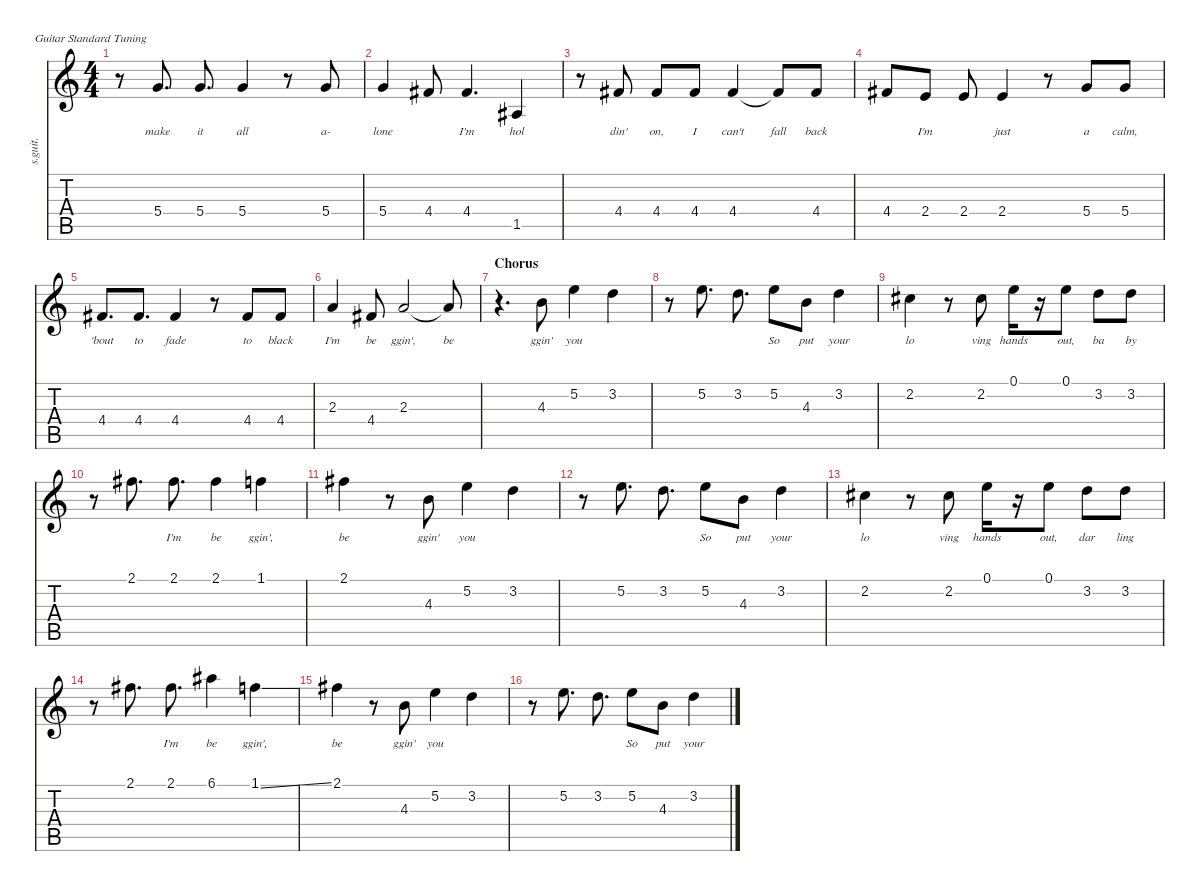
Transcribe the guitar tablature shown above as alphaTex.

\defaultSystemsLayout 4
\hideDynamics
\bracketExtendMode nobrackets
\track ("Damiano David (Vocals)" "s.guit.") {instrument tenorsax}
\staff {score tabs}
\tuning (E4 B3 G3 D3 A2 E2)
\displaytranspose 12
\ts (4 4)
\tempo (134 hide)
\clef g2
\ks c
r.8{dy ff} 5.4.8{d lyrics (0 "make") lyrics (1 "") lyrics (2 "") lyrics (3 "") lyrics (4 "")} 5.4.8{d lyrics (0 "it") lyrics (1 "") lyrics (2 "") lyrics (3 "") lyrics (4 "")} 5.4.4{lyrics (0 "all") lyrics (1 "") lyrics (2 "") lyrics (3 "") lyrics (4 "")} r.8 5.4.8{lyrics (0 "a-") lyrics (1 "") lyrics (2 "") lyrics (3 "") lyrics (4 "")} |
5.4.4{lyrics (0 "lone") lyrics (1 "") lyrics (2 "") lyrics (3 "") lyrics (4 "")} 4.4{acc #}.8{lyrics (0 "") lyrics (1 "") lyrics (2 "") lyrics (3 "") lyrics (4 "")} 4.4{acc #}.4{d lyrics (0 "I'm") lyrics (1 "") lyrics (2 "") lyrics (3 "") lyrics (4 "")} 1.5{acc #}.4{lyrics (0 "hol") lyrics (1 "") lyrics (2 "") lyrics (3 "") lyrics (4 "")} |
r.8 4.4{acc #}.8{lyrics (0 "din'") lyrics (1 "") lyrics (2 "") lyrics (3 "") lyrics (4 "")} 4.4{acc #}.8{lyrics (0 "on,") lyrics (1 "") lyrics (2 "") lyrics (3 "") lyrics (4 "")} 4.4{acc #}.8{lyrics (0 "I") lyrics (1 "") lyrics (2 "") lyrics (3 "") lyrics (4 "")} 4.4{acc #}.4{lyrics (0 "can't") lyrics (1 "") lyrics (2 "") lyrics (3 "") lyrics (4 "")} 4.4{t acc #}.8{lyrics (0 "fall") lyrics (1 "") lyrics (2 "") lyrics (3 "") lyrics (4 "")} 4.4{acc #}.8{lyrics (0 "back") lyrics (1 "") lyrics (2 "") lyrics (3 "") lyrics (4 "")} |
4.4{acc #}.8{lyrics (0 "") lyrics (1 "") lyrics (2 "") lyrics (3 "") lyrics (4 "")} 2.4.8{lyrics (0 "I'm") lyrics (1 "") lyrics (2 "") lyrics (3 "") lyrics (4 "")} 2.4.8{lyrics (0 "") lyrics (1 "") lyrics (2 "") lyrics (3 "") lyrics (4 "")} 2.4.4{lyrics (0 "just") lyrics (1 "") lyrics (2 "") lyrics (3 "") lyrics (4 "")} r.8 5.4.8{lyrics (0 "a") lyrics (1 "") lyrics (2 "") lyrics (3 "") lyrics (4 "")} 5.4.8{lyrics (0 "calm,") lyrics (1 "") lyrics (2 "") lyrics (3 "") lyrics (4 "")} |
4.4{acc #}.8{d lyrics (0 "'bout") lyrics (1 "") lyrics (2 "") lyrics (3 "") lyrics (4 "")} 4.4{acc #}.8{d lyrics (0 "to") lyrics (1 "") lyrics (2 "") lyrics (3 "") lyrics (4 "")} 4.4{acc #}.4{lyrics (0 "fade") lyrics (1 "") lyrics (2 "") lyrics (3 "") lyrics (4 "")} r.8 4.4{acc #}.8{lyrics (0 "to") lyrics (1 "") lyrics (2 "") lyrics (3 "") lyrics (4 "")} 4.4{acc #}.8{lyrics (0 "black") lyrics (1 "") lyrics (2 "") lyrics (3 "") lyrics (4 "")} |
2.3.4{lyrics (0 "I'm") lyrics (1 "") lyrics (2 "") lyrics (3 "") lyrics (4 "")} 4.4{acc #}.8{lyrics (0 "be") lyrics (1 "") lyrics (2 "") lyrics (3 "") lyrics (4 "")} 2.3.2{lyrics (0 "ggin',") lyrics (1 "") lyrics (2 "") lyrics (3 "") lyrics (4 "")} 2.3{t}.8{lyrics (0 "be") lyrics (1 "") lyrics (2 "") lyrics (3 "") lyrics (4 "")} |
\section ("" "Chorus")
r.4{d} 4.3.8{lyrics (0 "ggin'") lyrics (1 "") lyrics (2 "") lyrics (3 "") lyrics (4 "")} 5.2.4{lyrics (0 "you") lyrics (1 "") lyrics (2 "") lyrics (3 "") lyrics (4 "")} 3.2.4{lyrics (0 "") lyrics (1 "") lyrics (2 "") lyrics (3 "") lyrics (4 "")} |
r.8 5.2.8{d lyrics (0 "") lyrics (1 "") lyrics (2 "") lyrics (3 "") lyrics (4 "")} 3.2.8{d lyrics (0 "") lyrics (1 "") lyrics (2 "") lyrics (3 "") lyrics (4 "")} 5.2.8{lyrics (0 "So") lyrics (1 "") lyrics (2 "") lyrics (3 "") lyrics (4 "")} 4.3.8{lyrics (0 "put") lyrics (1 "") lyrics (2 "") lyrics (3 "") lyrics (4 "")} 3.2.4{lyrics (0 "your") lyrics (1 "") lyrics (2 "") lyrics (3 "") lyrics (4 "")} |
2.2{acc #}.4{lyrics (0 "lo") lyrics (1 "") lyrics (2 "") lyrics (3 "") lyrics (4 "")} r.8 2.2{acc #}.8{lyrics (0 "ving") lyrics (1 "") lyrics (2 "") lyrics (3 "") lyrics (4 "")} 0.1.16{lyrics (0 "hands") lyrics (1 "") lyrics (2 "") lyrics (3 "") lyrics (4 "")} r.16 0.1.8{lyrics (0 "out,") lyrics (1 "") lyrics (2 "") lyrics (3 "") lyrics (4 "")} 3.2.8{lyrics (0 "ba") lyrics (1 "") lyrics (2 "") lyrics (3 "") lyrics (4 "")} 3.2.8{lyrics (0 "by") lyrics (1 "") lyrics (2 "") lyrics (3 "") lyrics (4 "")} |
r.8 2.1{acc #}.8{d lyrics (0 "") lyrics (1 "") lyrics (2 "") lyrics (3 "") lyrics (4 "")} 2.1{acc #}.8{d lyrics (0 "I'm") lyrics (1 "") lyrics (2 "") lyrics (3 "") lyrics (4 "")} 2.1{acc #}.4{lyrics (0 "be") lyrics (1 "") lyrics (2 "") lyrics (3 "") lyrics (4 "")} 1.1.4{lyrics (0 "ggin',") lyrics (1 "") lyrics (2 "") lyrics (3 "") lyrics (4 "")} |
2.1{acc #}.4{lyrics (0 "be") lyrics (1 "") lyrics (2 "") lyrics (3 "") lyrics (4 "")} r.8 4.3.8{lyrics (0 "ggin'") lyrics (1 "") lyrics (2 "") lyrics (3 "") lyrics (4 "")} 5.2.4{lyrics (0 "you") lyrics (1 "") lyrics (2 "") lyrics (3 "") lyrics (4 "")} 3.2.4{lyrics (0 "") lyrics (1 "") lyrics (2 "") lyrics (3 "") lyrics (4 "")} |
r.8 5.2.8{d lyrics (0 "") lyrics (1 "") lyrics (2 "") lyrics (3 "") lyrics (4 "")} 3.2.8{d lyrics (0 "") lyrics (1 "") lyrics (2 "") lyrics (3 "") lyrics (4 "")} 5.2.8{lyrics (0 "So") lyrics (1 "") lyrics (2 "") lyrics (3 "") lyrics (4 "")} 4.3.8{lyrics (0 "put") lyrics (1 "") lyrics (2 "") lyrics (3 "") lyrics (4 "")} 3.2.4{lyrics (0 "your") lyrics (1 "") lyrics (2 "") lyrics (3 "") lyrics (4 "")} |
2.2{acc #}.4{lyrics (0 "lo") lyrics (1 "") lyrics (2 "") lyrics (3 "") lyrics (4 "")} r.8 2.2{acc #}.8{lyrics (0 "ving") lyrics (1 "") lyrics (2 "") lyrics (3 "") lyrics (4 "")} 0.1.16{lyrics (0 "hands") lyrics (1 "") lyrics (2 "") lyrics (3 "") lyrics (4 "")} r.16 0.1.8{lyrics (0 "out,") lyrics (1 "") lyrics (2 "") lyrics (3 "") lyrics (4 "")} 3.2.8{lyrics (0 "dar") lyrics (1 "") lyrics (2 "") lyrics (3 "") lyrics (4 "")} 3.2.8{lyrics (0 "ling") lyrics (1 "") lyrics (2 "") lyrics (3 "") lyrics (4 "")} |
r.8 2.1{acc #}.8{d lyrics (0 "") lyrics (1 "") lyrics (2 "") lyrics (3 "") lyrics (4 "")} 2.1{acc #}.8{d lyrics (0 "I'm") lyrics (1 "") lyrics (2 "") lyrics (3 "") lyrics (4 "")} 6.1{acc #}.4{lyrics (0 "be") lyrics (1 "") lyrics (2 "") lyrics (3 "") lyrics (4 "")} 1.1{ss}.4{lyrics (0 "ggin',") lyrics (1 "") lyrics (2 "") lyrics (3 "") lyrics (4 "")} |
2.1{acc #}.4{lyrics (0 "be") lyrics (1 "") lyrics (2 "") lyrics (3 "") lyrics (4 "")} r.8 4.3.8{lyrics (0 "ggin'") lyrics (1 "") lyrics (2 "") lyrics (3 "") lyrics (4 "")} 5.2.4{lyrics (0 "you") lyrics (1 "") lyrics (2 "") lyrics (3 "") lyrics (4 "")} 3.2.4{lyrics (0 "") lyrics (1 "") lyrics (2 "") lyrics (3 "") lyrics (4 "")} |
r.8 5.2.8{d lyrics (0 "") lyrics (1 "") lyrics (2 "") lyrics (3 "") lyrics (4 "")} 3.2.8{d lyrics (0 "") lyrics (1 "") lyrics (2 "") lyrics (3 "") lyrics (4 "")} 5.2.8{lyrics (0 "So") lyrics (1 "") lyrics (2 "") lyrics (3 "") lyrics (4 "")} 4.3.8{lyrics (0 "put") lyrics (1 "") lyrics (2 "") lyrics (3 "") lyrics (4 "")} 3.2.4{lyrics (0 "your") lyrics (1 "") lyrics (2 "") lyrics (3 "") lyrics (4 "")}
